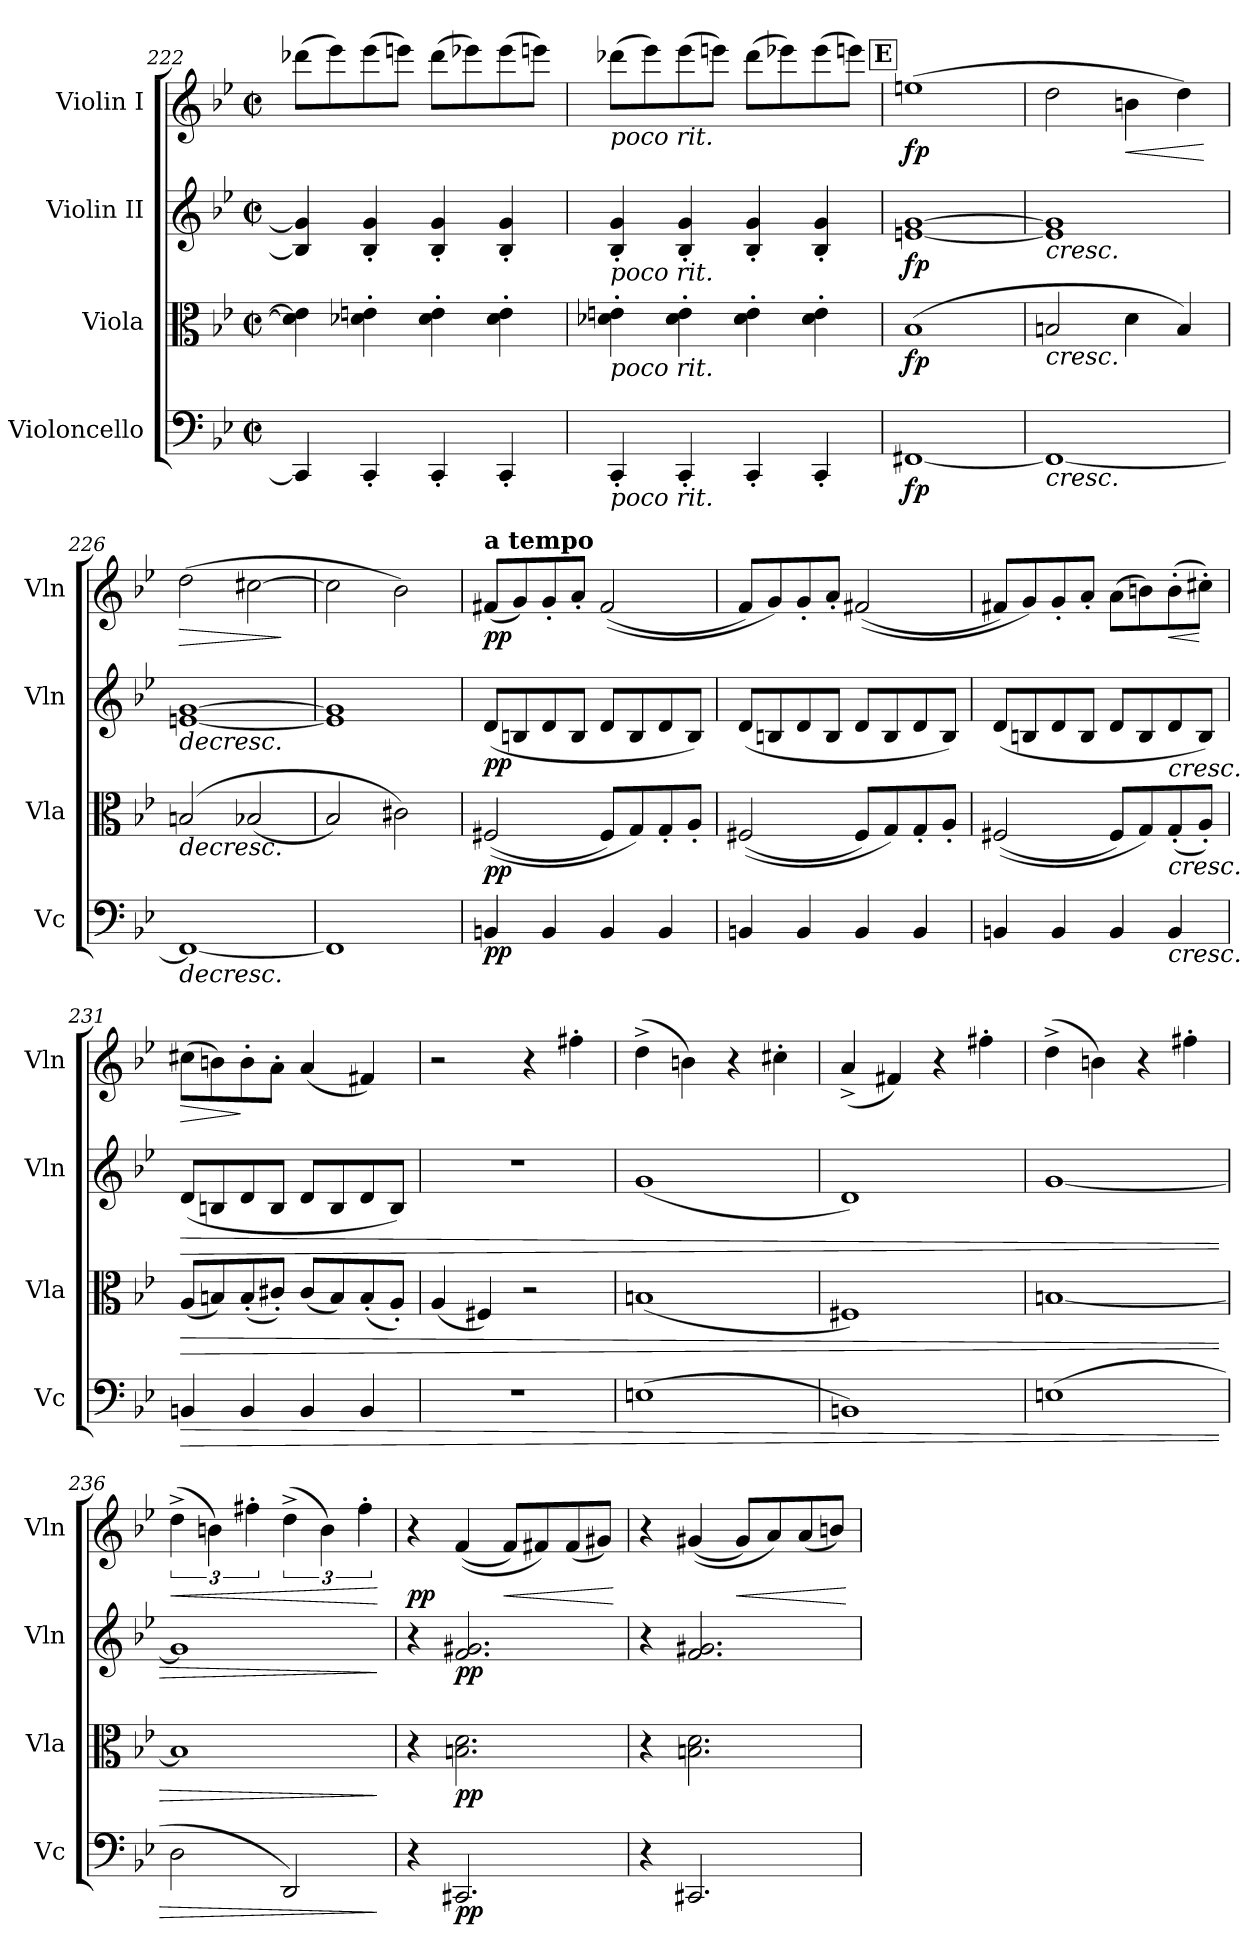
**kern	**dynam	**kern	**dynam	**kern	**dynam	**kern	**dynam
*part4	*part4	*part3	*part3	*part2	*part2	*part1	*part1
*staff4	*staff4	*staff3	*staff3	*staff2	*staff2	*staff1	*staff1
*I"Violoncello	*	*I"Viola	*	*I"Violin II	*	*I"Violin I	*
*I'Vc	*	*I'Vla	*	*I'Vln	*	*I'Vln	*
*clefF4	*	*clefC3	*	*clefG2	*	*clefG2	*
*k[b-e-]	*	*k[b-e-]	*	*k[b-e-]	*	*k[b-e-]	*
*M2/2	*	*M2/2	*	*M2/2	*	*M2/2	*
*met(c|)	*	*met(c|)	*	*met(c|)	*	*met(c|)	*
=222	=222	=222	=222	=222	=222	=222	=222
4CC/]	.	4d-\] 4e\]	.	4B-/] 4g/]	.	(>8ddd-X\L	.
.	.	.	.	.	.	8eee-\)	.
4CC'/	.	4d-X\' 4en\'	.	4B-/' 4g/'	.	(>8eee-\	.
.	.	.	.	.	.	8eeen\J)	.
4CC'/	.	4d-\' 4e\'	.	4B-/' 4g/'	.	(>8ddd-\L	.
.	.	.	.	.	.	8eee-X\)	.
4CC'/	.	4d-\' 4e\'	.	4B-/' 4g/'	.	(>8eee-\	.
.	.	.	.	.	.	8eeen\J)	.
!!LO:PB:g=z
=223	=223	=223	=223	=223	=223	=223	=223
!	!	!	!	!	!	!LO:TX:b:i:t=poco rit.	!
!	!	!	!	!LO:TX:b:i:t=poco rit.	!	!	!
!	!	!LO:TX:b:i:t=poco rit.	!	!	!	!	!
!LO:TX:b:i:t=poco rit.	!	!	!	!	!	!	!
4CC'/	.	4d-X\' 4en\'	.	4B-/' 4g/'	.	(>8ddd-X\L	.
.	.	.	.	.	.	8eee-\)	.
4CC'/	.	4d-\' 4e\'	.	4B-/' 4g/'	.	(>8eee-\	.
.	.	.	.	.	.	8eeen\J)	.
4CC'/	.	4d-\' 4e\'	.	4B-/' 4g/'	.	(>8ddd-\L	.
.	.	.	.	.	.	8eee-X\)	.
4CC'/	.	4d-\' 4e\'	.	4B-/' 4g/'	.	(>8eee-\	.
.	.	.	.	.	.	8eeen\J)	.
!!LO:REH:place=s1:a:B:fs=14:t=E
=224	=224	=224	=224	=224	=224	=224	=224
!	!LO:DY:b	!	!LO:DY:b	!	!LO:DY:b	!	!LO:DY:b
[1FF#X	fp	(>1B-	fp	[1en [1g	fp	(>1een	fp
=225	=225	=225	=225	=225	=225	=225	=225
!	!LO:HP:b	!	!LO:HP:b	!	!LO:HP:b	!	!
1FF#_	<	2Bn/	<	1e] 1g]	<	2dd\	.
!	!	!	!	!	!	!	!LO:HP:b
.	.	4d\	.	.	.	4bn\	<
.	.	4B/)	.	.	.	4dd\)	.
.	.	.	.	.	.	.	[
=226	=226	=226	=226	=226	=226	=226	=226
!	!LO:HP:b	!	!LO:HP:b	!	!LO:HP:b	!	!LO:HP:b
1FF#_	>	(>2Bn/	>	[1en [1g	>	(>2dd\	>
.	.	(<2B-X/	.	.	.	[2cc#X\	.
.	[	.	[	.	[	.	]
=227	=227	=227	=227	=227	=227	=227	=227
1FF#]	.	2B-/)	.	1e] 1g]	.	2cc#\]	.
.	.	2c#X\)	.	.	.	2b-\)	.
=228	=228	=228	=228	=228	=228	=228	=228
!	!	!	!	!	!	!LO:TX:a:B:t=a tempo	!
!	!LO:DY:b	!	!LO:DY:b	!	!LO:DY:b	!	!LO:DY:b
4BBn/	pp	(>(<2F#X/	pp	(<8d/L	pp	(<8f#X/L	pp
.	.	.	.	8Bn/	.	8g/)	.
4BB/	.	.	.	8d/	.	8g'/	.
.	.	.	.	8B/J	.	8a'/J	.
4BB/	.	8F#/L)	.	8d/L	.	(>(<2f#/	.
.	.	8G/)	.	8B/	.	.	.
4BB/	.	8G'/	.	8d/	.	.	.
.	.	8A'/J	.	8B/J)	.	.	.
!!LO:LB:g=z
=229	=229	=229	=229	=229	=229	=229	=229
4BBn/	.	(>(<2F#X/	.	(<8d/L	.	8f/L)	.
.	.	.	.	8Bn/	.	8g/)	.
4BB/	.	.	.	8d/	.	8g'/	.
.	.	.	.	8B/J	.	8a'/J	.
4BB/	.	8F#/L)	.	8d/L	.	(>(<2f#X/	.
.	.	8G/)	.	8B/	.	.	.
4BB/	.	8G'/	.	8d/	.	.	.
.	.	8A'/J	.	8B/J)	.	.	.
=230	=230	=230	=230	=230	=230	=230	=230
4BBn/	.	(>(<2F#X/	.	(<8d/L	.	8f#X/L)	.
.	.	.	.	8Bn/	.	8g/)	.
4BB/	.	.	.	8d/	.	8g'/	.
.	.	.	.	8B/J	.	8a'/J	.
4BB/	.	8F#/L)	.	8d/L	.	(>8a\L	.
.	.	8G/)	.	8B/	.	8bn\)	.
!	!LO:HP:b	!	!LO:HP:b	!	!LO:HP:b	!	!LO:HP:b
4BB/	<	(<8G'/	<	8d/	<	(>8b'\	<
.	.	8A'/J)	.	8B/J)	.	8cc#X'\J)	[
.	]	.	]	.	]	.	.
=231	=231	=231	=231	=231	=231	=231	=231
!	!LO:HP:b	!	!LO:HP:b	!	!LO:HP:b	!	!LO:HP:b
4BBn/	>	(<8A/L	>	(<8d/L	>	(>8cc#X\L	>
.	.	8Bn/)	.	8Bn/	.	8bn\)	.
4BB/	[	(<8B'/	[	8d/	[	8b'\	]
.	.	8c#X'/J)	.	8B/J	.	8a'\J	.
4BB/	.	(<8c#/L	.	8d/L	.	(<4a/	.
.	.	8B/)	.	8B/	.	.	.
4BB/	.	(<8B'/	.	8d/	.	4f#X/)	.
.	.	8A'/J)	.	8B/J)	.	.	.
=232	=232	=232	=232	=232	=232	=232	=232
1r	.	(<4A/	.	1r	.	2r	.
.	.	4F#X/)	.	.	.	.	.
.	.	2r	.	.	.	4r	.
.	.	.	.	.	.	4ff#X'\	.
=233	=233	=233	=233	=233	=233	=233	=233
(>1En	.	(<1Bn	.	(<1g	.	(>4dd^\	.
.	.	.	.	.	.	4bn\)	.
.	.	.	.	.	.	4r	.
.	.	.	.	.	.	4cc#X'\	.
!!LO:LB:g=z
=234	=234	=234	=234	=234	=234	=234	=234
1BBn)	.	1F#X)	.	1d)	.	(<4a^/	.
.	.	.	.	.	.	4f#X/)	.
.	.	.	.	.	.	4r	.
.	.	.	.	.	.	4ff#X'\	.
=235	=235	=235	=235	=235	=235	=235	=235
(>1En	.	[1Bn	.	[1g	.	(>4dd^\	.
.	.	.	.	.	.	4bn\)	.
.	.	.	.	.	.	4r	.
.	.	.	.	.	.	4ff#X'\	.
=236	=236	=236	=236	=236	=236	=236	=236
!	!	!	!	!	!	!	!LO:HP:b
2D\	.	1B]	.	1g]	.	(>6dd^\	<
.	.	.	.	.	.	6bn\)	.
.	.	.	.	.	.	6ff#X'\	.
2DD/)	.	.	.	.	.	(>6dd^\	.
.	.	.	.	.	.	6b\)	.
.	.	.	.	.	.	6ff#'\	.
.	]	.	]	.	]	.	[
=237	=237	=237	=237	=237	=237	=237	=237
!	!	!	!	!	!	!	!LO:DY:b
4r	.	4r	.	4r	.	4r	pp
!	!LO:DY:b	!	!LO:DY:b	!	!LO:DY:b	!	!
2.CC#X/	pp	2.Bn\ 2.d\	pp	2.f/ 2.g#X/	pp	(>(<4f/	.
!	!	!	!	!	!	!	!LO:HP:b
.	.	.	.	.	.	8f/L)	<
.	.	.	.	.	.	8f#X/)	.
.	.	.	.	.	.	(<8f#/	.
.	.	.	.	.	.	8g#X/J)	.
.	.	.	.	.	.	.	[
=238	=238	=238	=238	=238	=238	=238	=238
4r	.	4r	.	4r	.	4r	.
2.CC#X/	.	2.Bn\ 2.d\	.	2.f/ 2.g#X/	.	(>(<4g#X/	.
!	!	!	!	!	!	!	!LO:HP:b
.	.	.	.	.	.	8g#/L)	<
.	.	.	.	.	.	8a/)	.
.	.	.	.	.	.	(<8a/	.
.	.	.	.	.	.	8bn/J)	.
.	.	.	.	.	.	.	[
=	=	=	=	=	=	=	=
*-	*-	*-	*-	*-	*-	*-	*-
